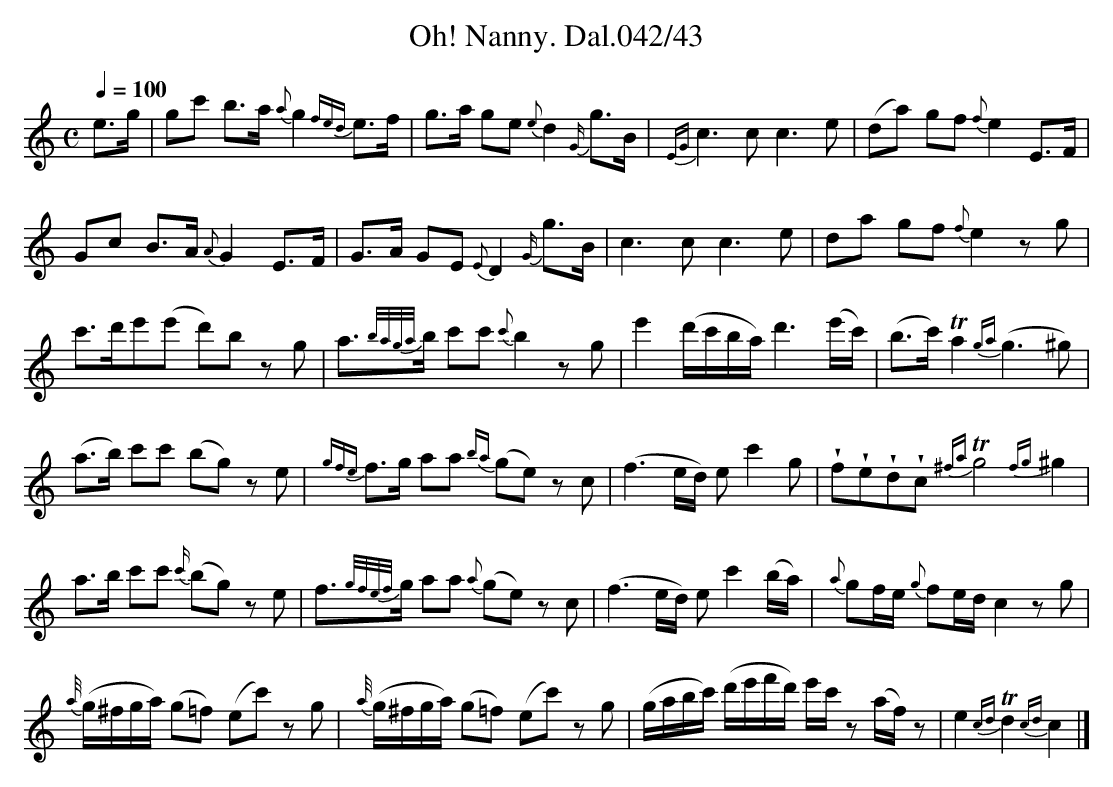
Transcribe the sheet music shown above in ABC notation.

X:1
T:Oh! Nanny. Dal.042/43
M:C
L:1/8
Q:1/4=100
K:C
e>g|gc' b>a {a}g2 {fed}e>f|g>a ge {e}d2 {G/}g>B|{EG}c3 c c3e|(da) gf {f}e2 E>F|
Gc B>A {A}G2 E>F|G>A GE {E}D2 {G/}g>B|c3c c3e|da gf {f}e2 zg|
c'>d'e'(e' d')bz g|a>{b/a/g/a/}b c'c' {c'}b2zg|e'2 (d'/c'/b/a/) d'3 (e'/c'/)|(b>c') Ta2 {ga}(g3^g)|
(a>b) c'c' (bg) ze|{gfe}f>g aa {ba}(ge) zc|(f3 e/d/) e c'2g|!wedge!f!wedge!e!wedge!d!wedge!c {^fa}Tg4 {fg}^g2|
a>b c'c' {c'/}(bg) ze|f>{g/f/e/f/}g aa {a}(ge) zc|(f3 e/d/) e c'2 (b/a/)|{a}gf/e/ {g}fe/d/ c2zg|
{a//}(g/^f/g/a/) (g=f) (ec') zg|{a//}(g/^f/g/a/) (g=f) (ec') zg|(g/a/b/c'/) (d'/e'/f'/d'/) e'/c'/ z(a/f/) z|e2 {cd}Td2 {cd}c2 |]
